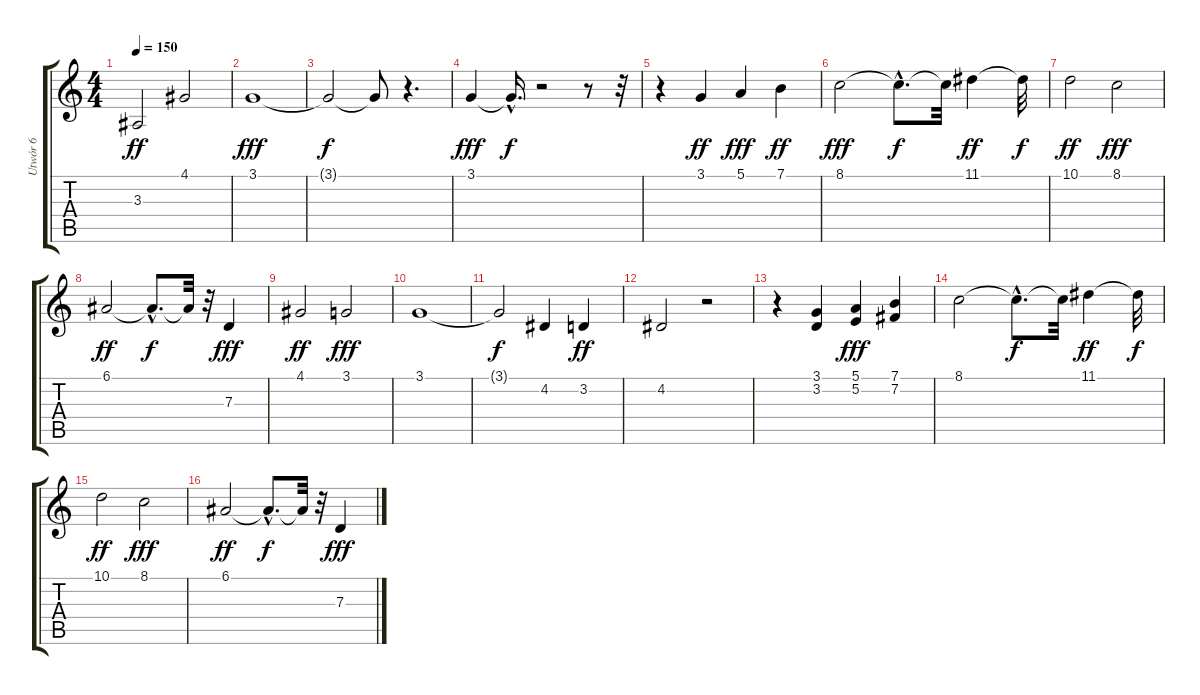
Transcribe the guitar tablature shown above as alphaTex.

\track ("Utwór 6" "Utwór 6") {instrument lead6voice}
\staff {score tabs}
\tuning (E4 B3 G3 D3 A2 E2) {hide}
\ts (4 4)
\tempo 150
\clef g2
\ks c
3.3.2{dy ff} 4.1.2 |
3.1.1{dy fff} |
3.1{t}.2{dy f} 3.1{t}.8 r.4{d} |
3.1.4{dy fff} 3.1{hac t}.16{d dy f} r.2 r.8 r.32 |
r.4 3.1.4{dy ff} 5.1.4{dy fff} 7.1.4{dy ff} |
8.1.2{dy fff} 8.1{hac t}.8{d dy f} 8.1{t}.32 11.1.4{dy ff} 11.1{t}.32{dy f} |
10.1.2{dy ff} 8.1.2{dy fff} |
6.1.2{dy ff} 6.1{hac t}.8{d dy f} 6.1{t}.32 r.32 7.3.4{dy fff} |
4.1.2{dy ff} 3.1.2{dy fff} |
3.1.1 |
3.1{t}.2{dy f} 4.2.4 3.2.4{dy ff} |
4.2.2 r.2 |
r.4 (3.1 3.2).4 (5.1 5.2).4{dy fff} (7.1 7.2).4 |
8.1.2 8.1{hac t}.8{d dy f} 8.1{t}.32 11.1.4{dy ff} 11.1{t}.32{dy f} |
10.1.2{dy ff} 8.1.2{dy fff} |
6.1.2{dy ff} 6.1{hac t}.8{d dy f} 6.1{t}.32 r.32 7.3.4{dy fff}
